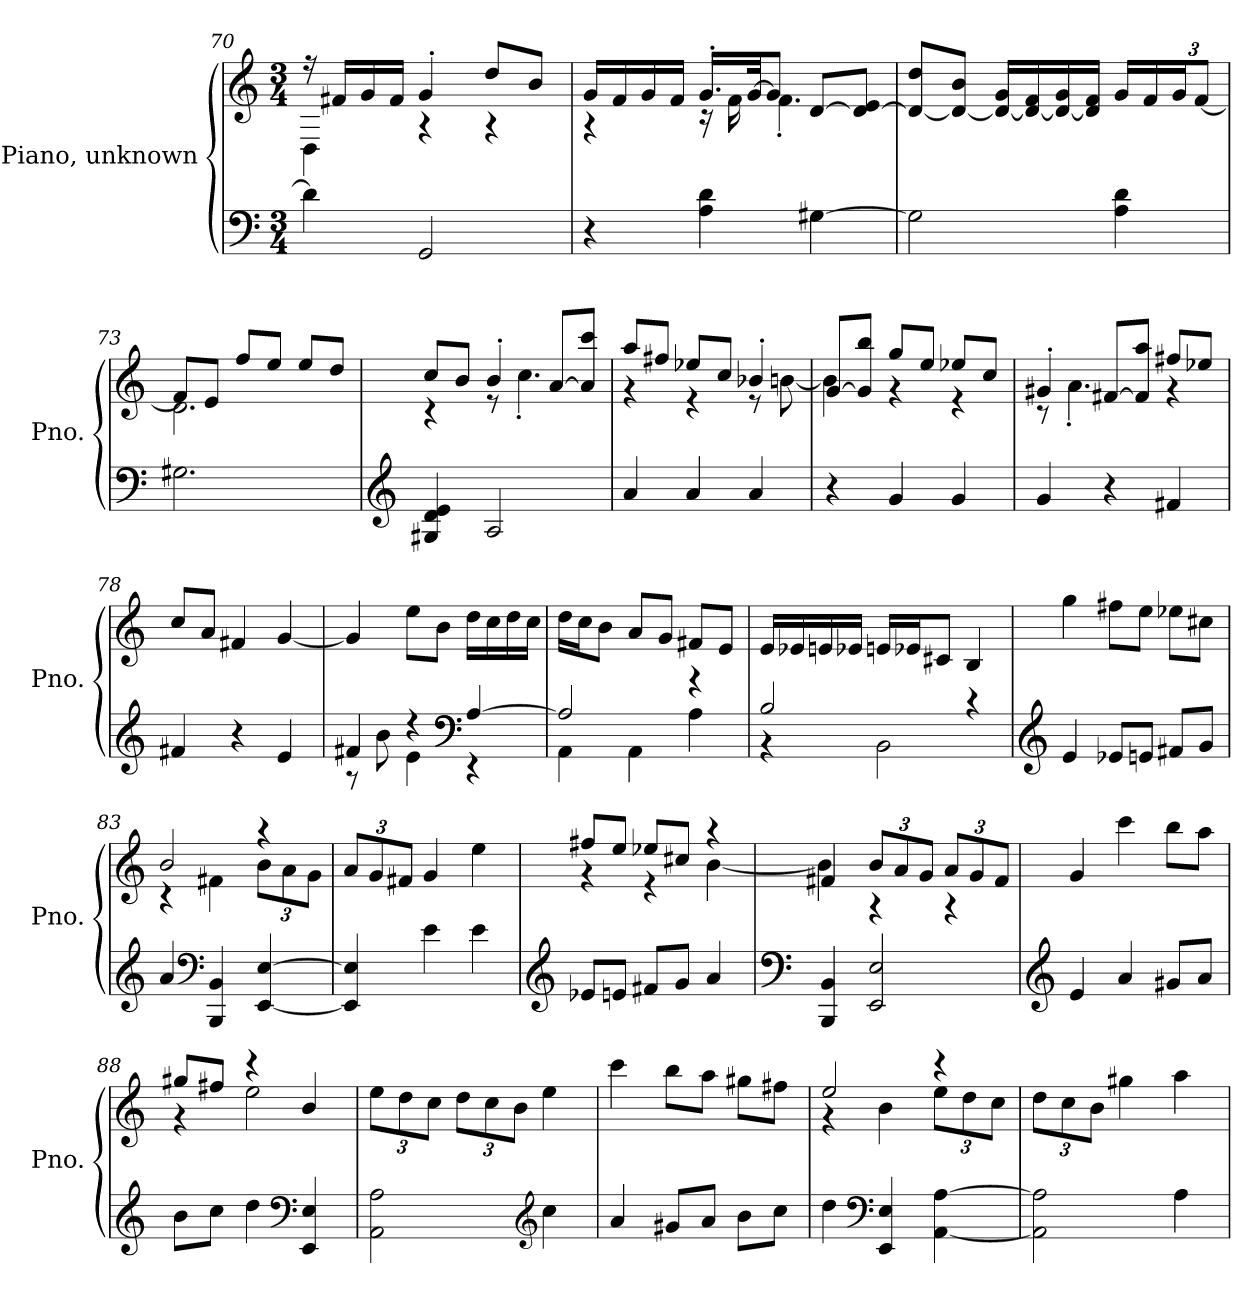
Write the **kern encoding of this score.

**kern	**kern
*part1	*part1
*staff2	*staff1
*I"Piano, unknown	*
*I'Pno.	*
*clefF4	*clefG2
*k[]	*k[]
*M3/4	*M3/4
=70	=70
*	*^
4d\]	16r	4D\
.	16f#X/LL	.
.	16g/	.
.	16f#/JJ	.
2GG/	4g'/	4r
.	8dd/L	4r
.	8b/J	.
!!LO:LB:g=z	!!
=71	=71	=71
4r	16g/LL	4r
.	16f/	.
.	16g/	.
.	16f/JJ	.
4A\ 4d\	16.g'/LL	16r
.	.	16f\
.	[32g/JK	.
.	8g/J]	4.f'\
[4G#X\	[8d/L	.
.	8d/_ 8e/J	.
*	*v	*v
=72	=72
2G#\]	8d/_ 8dd/L
.	8d/_ 8b/J
.	16d/_ 16g/LL
.	16d/_ 16f/
.	16d/_ 16g/
.	16d/] 16f/JJ
4A\ 4d\	16g/LL
.	16f/
*	*Xbrackettup
.	24g/J
.	[12f/J
=73	=73
*	*^
2.G#X\	8f/L]	2.d\
.	8e/J	.
.	8ff/L	.
.	8ee/J	.
.	8ee/L	.
.	8dd/J	.
=74	=74	=74
*clefG2	*	*
4G#X/ 4d/ 4e/	8cc/L	4r
.	8b/J	.
2A/	4b'/	8r
.	.	4.cc'\
.	[8a/L	.
.	8a/] 8ccc/J	.
!!LO:LB:g=z	!!
=75	=75	=75
4a/	8aa/L	4r
.	8ff#X/J	.
4a/	8ee-X/L	4r
.	8cc/J	.
4a/	4b-X'/	8r
.	.	[8bn\
=76	=76	=76
4r	[8g/L	4b\]
.	8g/] 8bb/J	.
4g/	8gg/L	4r
.	8ee/J	.
4g/	8ee-X/L	4r
.	8cc/J	.
=77	=77	=77
4g/	4g#X'/	8r
.	.	4.a'\
4r	[8f#X/L	.
.	8f#/] 8aa/J	.
4f#X/	8ff#X/L	4r
.	8ee-X/J	.
*	*v	*v
=78	=78
4f#X/	8cc/L
.	8a/J
4r	4f#X/
4e/	[4g/
=79	=79
*^	*
4f#X/	8r	4g/]
.	8b\	.
4r	4e\	8ee\L
.	.	8b\J
*clefF4	*	*
[4A/	4r	16dd\LL
.	.	16cc\
.	.	16dd\
.	.	16cc\JJ
!!LO:PB:g=z
=80	=80	=80
2A/]	4AA\	16dd\LL
.	.	16cc\J
.	.	8b\J
.	4AA\	8a/L
.	.	8g/J
4r	4A\	8f#X/L
.	.	8e/J
=81	=81	=81
2B/	4r	16e/LL
.	.	16e-X/
.	.	16en/
.	.	16e-X/JJ
.	2BB\	16en/LL
.	.	16e-X/J
.	.	8c#X/J
4r	.	4B/
*v	*v	*
=82	=82
*clefG2	*
4e/	4gg\
8e-X/L	8ff#X\L
8en/J	8ee\J
8f#X/L	8ee-X\L
8g/J	8cc#X\J
=83	=83
*	*^
4a/	2b/	4r
*clefF4	*	*
4BBB/ 4BB/	.	4f#X\
[4EE/ [4E/	4r	12b\L
.	.	12a\
.	.	12g\J
*	*v	*v
!!LO:LB:g=z
=84	=84
4EE/] 4E/]	12a/L
.	12g/
.	12f#X/J
4e\	4g/
4e\	4ee\
=85	=85
*clefG2	*
*	*^
8e-X/L	8ff#X/L	4r
8en/J	8ee/J	.
8f#X/L	8ee-X/L	4r
8g/J	8cc#X/J	.
4a/	4r	[4b\
=86	=86	=86
*clefF4	*	*
4BBB/ 4BB/	4f#X/	4b\]
2EE/ 2E/	12b/L	4r
.	12a/	.
.	12g/J	.
.	12a/L	4r
.	12g/	.
.	12f#/J	.
*	*v	*v
=87	=87
*clefG2	*
4e/	4g/
4a/	4ccc\
8g#X/L	8bb\L
8a/J	8aa\J
=88	=88
*	*^
8b\L	8gg#X/L	4r
8cc\J	8ff#X/J	.
4dd\	4r	2ee\
*clefF4	*	*
4EE/ 4E/	4b/	.
*	*v	*v
!!LO:LB:g=z
=89	=89
2AA\ 2A\	12ee\L
.	12dd\
.	12cc\J
.	12dd\L
.	12cc\
.	12b\J
*clefG2	*
4cc\	4ee\
=90	=90
4a/	4ccc\
8g#X/L	8bb\L
8a/J	8aa\J
8b\L	8gg#X\L
8cc\J	8ff#X\J
=91	=91
*	*^
4dd\	2ee/	4r
*clefF4	*	*
4EE/ 4E/	.	4b\
[4AA\ [4A\	4r	12ee\L
.	.	12dd\
.	.	12cc\J
*	*v	*v
=92	=92
2AA\] 2A\]	12dd\L
.	12cc\
.	12b\J
.	4gg#X\
4A\	4aa\
=	=
*-	*-
